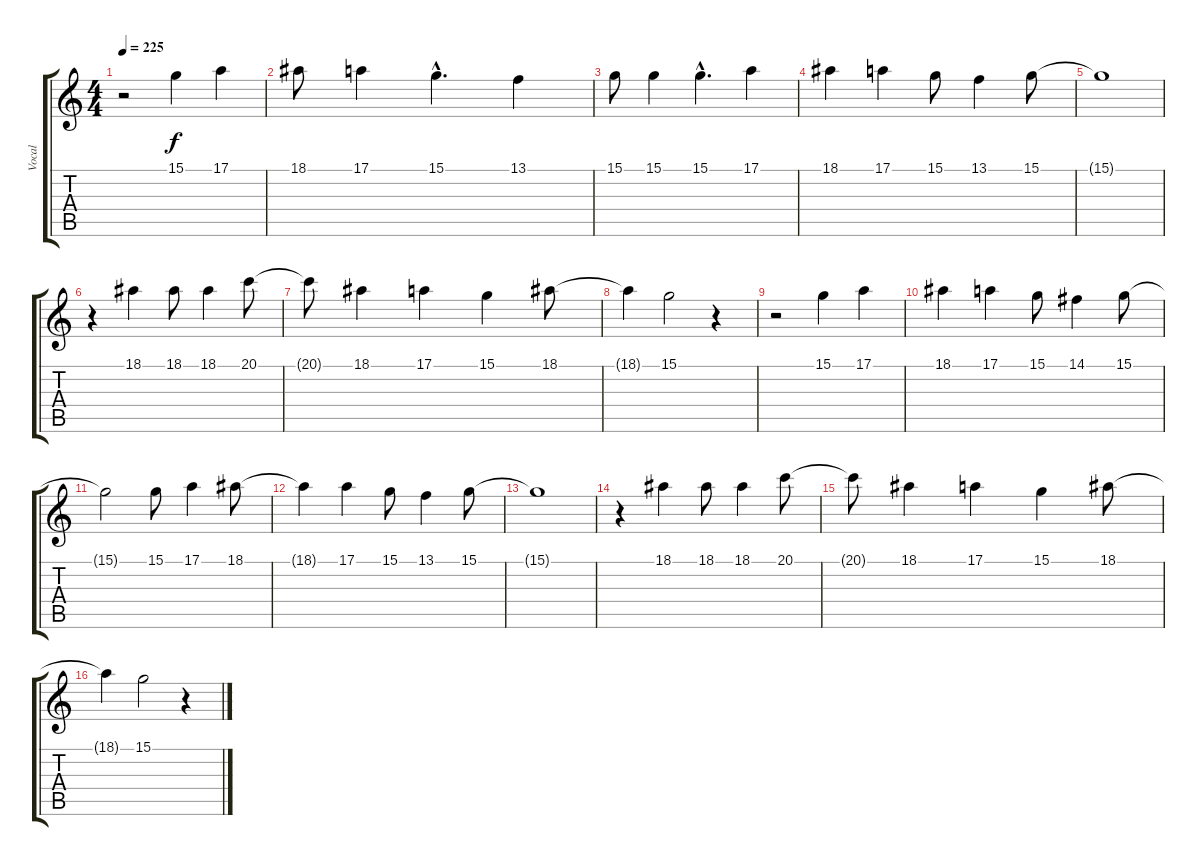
\track ("Vocal" "Vocal") {instrument fx5brightness}
\staff {score tabs}
\tuning (E4 B3 G3 D3 A2 E2) {hide}
\ts (4 4)
\tempo 225
\clef g2
\ks c
r.2{dy f} 15.1.4 17.1.4 |
18.1.8 17.1.4 15.1{hac}.4{d} 13.1.4 |
15.1.8 15.1.4 15.1{hac}.4{d} 17.1.4 |
18.1.4 17.1.4 15.1.8 13.1.4 15.1.8 |
15.1{t}.1 |
r.4 18.1.4 18.1.8 18.1.4 20.1.8 |
20.1{t}.8 18.1.4 17.1.4 15.1.4 18.1.8 |
18.1{t}.4 15.1.2 r.4 |
r.2 15.1.4 17.1.4 |
18.1.4 17.1.4 15.1.8 14.1.4 15.1.8 |
15.1{t}.2 15.1.8 17.1.4 18.1.8 |
18.1{t}.4 17.1.4 15.1.8 13.1.4 15.1.8 |
15.1{t}.1 |
r.4 18.1.4 18.1.8 18.1.4 20.1.8 |
20.1{t}.8 18.1.4 17.1.4 15.1.4 18.1.8 |
18.1{t}.4 15.1.2 r.4
